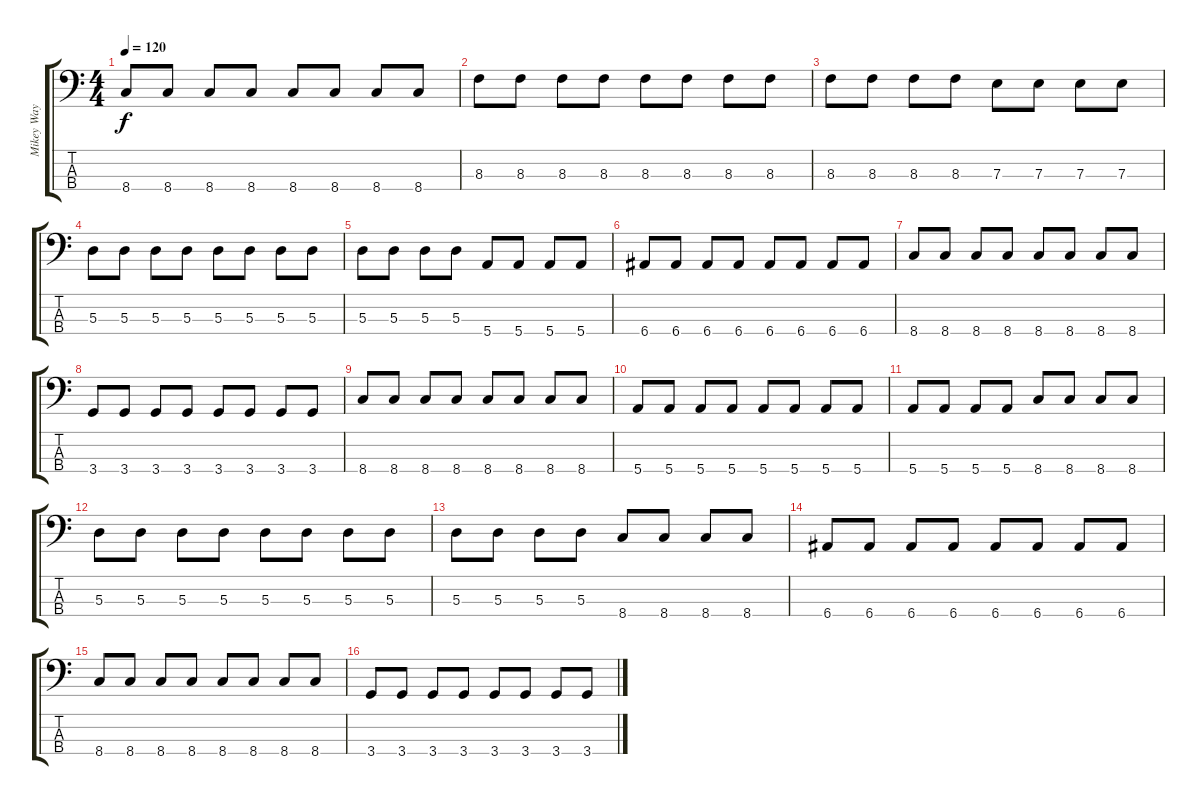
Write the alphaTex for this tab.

\track ("Mikey Way" "Mikey Way") {instrument electricbassfinger}
\staff {score tabs}
\tuning (G2 D2 A1 E1) {hide}
\ts (4 4)
\tempo 120
\clef f4
\ks c
8.4.8{dy f} 8.4.8 8.4.8 8.4.8 8.4.8 8.4.8 8.4.8 8.4.8 |
8.3.8 8.3.8 8.3.8 8.3.8 8.3.8 8.3.8 8.3.8 8.3.8 |
8.3.8 8.3.8 8.3.8 8.3.8 7.3.8 7.3.8 7.3.8 7.3.8 |
5.3.8 5.3.8 5.3.8 5.3.8 5.3.8 5.3.8 5.3.8 5.3.8 |
5.3.8 5.3.8 5.3.8 5.3.8 5.4.8 5.4.8 5.4.8 5.4.8 |
6.4.8 6.4.8 6.4.8 6.4.8 6.4.8 6.4.8 6.4.8 6.4.8 |
8.4.8 8.4.8 8.4.8 8.4.8 8.4.8 8.4.8 8.4.8 8.4.8 |
3.4.8 3.4.8 3.4.8 3.4.8 3.4.8 3.4.8 3.4.8 3.4.8 |
8.4.8 8.4.8 8.4.8 8.4.8 8.4.8 8.4.8 8.4.8 8.4.8 |
5.4.8 5.4.8 5.4.8 5.4.8 5.4.8 5.4.8 5.4.8 5.4.8 |
5.4.8 5.4.8 5.4.8 5.4.8 8.4.8 8.4.8 8.4.8 8.4.8 |
5.3.8 5.3.8 5.3.8 5.3.8 5.3.8 5.3.8 5.3.8 5.3.8 |
5.3.8 5.3.8 5.3.8 5.3.8 8.4.8 8.4.8 8.4.8 8.4.8 |
6.4.8 6.4.8 6.4.8 6.4.8 6.4.8 6.4.8 6.4.8 6.4.8 |
8.4.8 8.4.8 8.4.8 8.4.8 8.4.8 8.4.8 8.4.8 8.4.8 |
3.4.8 3.4.8 3.4.8 3.4.8 3.4.8 3.4.8 3.4.8 3.4.8
